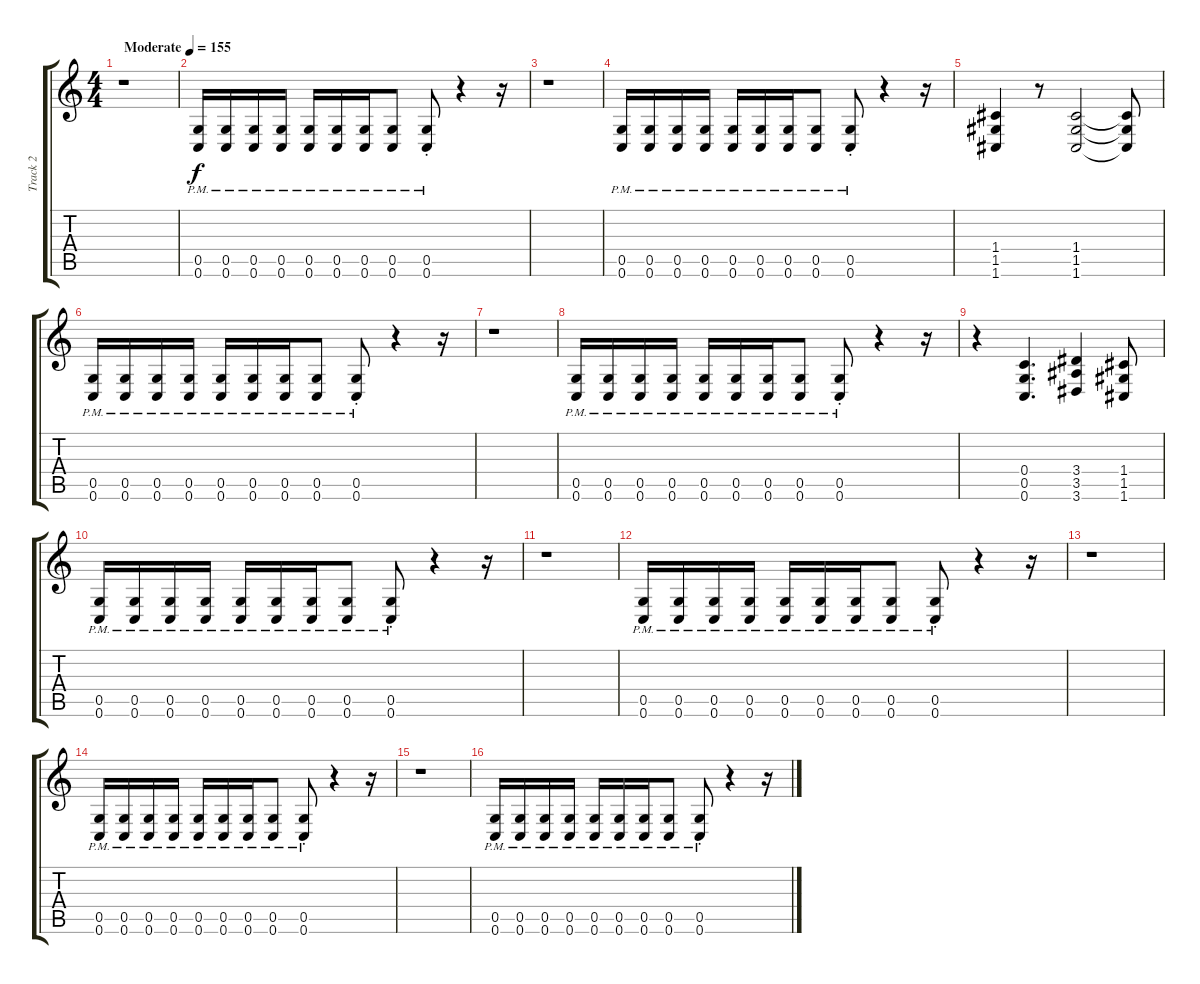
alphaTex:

\track ("Track 2" "Track 2") {instrument distortionguitar}
\staff {score tabs}
\tuning (D4 A3 F3 C3 G2 C2) {hide}
\ts (4 4)
\tempo (155 "Moderate")
\clef g2
\ks c
r.1{dy f instrument distortionguitar} |
(0.5{pm} 0.6{pm}).16 (0.5{pm} 0.6{pm}).16 (0.5{pm} 0.6{pm}).16 (0.5{pm} 0.6{pm}).16 (0.5{pm} 0.6{pm}).16 (0.5{pm} 0.6{pm}).16 (0.5{pm} 0.6{pm}).16 (0.5{pm} 0.6{pm}).8 (0.5{pm st} 0.6{pm st}).8 r.4 r.16 |
r.1 |
(0.5{pm} 0.6{pm}).16 (0.5{pm} 0.6{pm}).16 (0.5{pm} 0.6{pm}).16 (0.5{pm} 0.6{pm}).16 (0.5{pm} 0.6{pm}).16 (0.5{pm} 0.6{pm}).16 (0.5{pm} 0.6{pm}).16 (0.5{pm} 0.6{pm}).8 (0.5{pm st} 0.6{pm st}).8 r.4 r.16 |
(1.4 1.5 1.6).4 r.8 (1.4 1.5 1.6).2 (1.4{t} 1.5{t} 1.6{t}).8 |
(0.5{pm} 0.6{pm}).16 (0.5{pm} 0.6{pm}).16 (0.5{pm} 0.6{pm}).16 (0.5{pm} 0.6{pm}).16 (0.5{pm} 0.6{pm}).16 (0.5{pm} 0.6{pm}).16 (0.5{pm} 0.6{pm}).16 (0.5{pm} 0.6{pm}).8 (0.5{pm st} 0.6{pm st}).8 r.4 r.16 |
r.1 |
(0.5{pm} 0.6{pm}).16 (0.5{pm} 0.6{pm}).16 (0.5{pm} 0.6{pm}).16 (0.5{pm} 0.6{pm}).16 (0.5{pm} 0.6{pm}).16 (0.5{pm} 0.6{pm}).16 (0.5{pm} 0.6{pm}).16 (0.5{pm} 0.6{pm}).8 (0.5{pm st} 0.6{pm st}).8 r.4 r.16 |
r.4 (0.4 0.5 0.6).4{d} (3.4 3.5 3.6).4 (1.4 1.5 1.6).8 |
(0.5{pm} 0.6{pm}).16 (0.5{pm} 0.6{pm}).16 (0.5{pm} 0.6{pm}).16 (0.5{pm} 0.6{pm}).16 (0.5{pm} 0.6{pm}).16 (0.5{pm} 0.6{pm}).16 (0.5{pm} 0.6{pm}).16 (0.5{pm} 0.6{pm}).8 (0.5{pm st} 0.6{pm st}).8 r.4 r.16 |
r.1 |
(0.5{pm} 0.6{pm}).16 (0.5{pm} 0.6{pm}).16 (0.5{pm} 0.6{pm}).16 (0.5{pm} 0.6{pm}).16 (0.5{pm} 0.6{pm}).16 (0.5{pm} 0.6{pm}).16 (0.5{pm} 0.6{pm}).16 (0.5{pm} 0.6{pm}).8 (0.5{pm st} 0.6{pm st}).8 r.4 r.16 |
r.1 |
(0.5{pm} 0.6{pm}).16 (0.5{pm} 0.6{pm}).16 (0.5{pm} 0.6{pm}).16 (0.5{pm} 0.6{pm}).16 (0.5{pm} 0.6{pm}).16 (0.5{pm} 0.6{pm}).16 (0.5{pm} 0.6{pm}).16 (0.5{pm} 0.6{pm}).8 (0.5{pm st} 0.6{pm st}).8 r.4 r.16 |
r.1 |
(0.5{pm} 0.6{pm}).16 (0.5{pm} 0.6{pm}).16 (0.5{pm} 0.6{pm}).16 (0.5{pm} 0.6{pm}).16 (0.5{pm} 0.6{pm}).16 (0.5{pm} 0.6{pm}).16 (0.5{pm} 0.6{pm}).16 (0.5{pm} 0.6{pm}).8 (0.5{pm st} 0.6{pm st}).8 r.4 r.16
